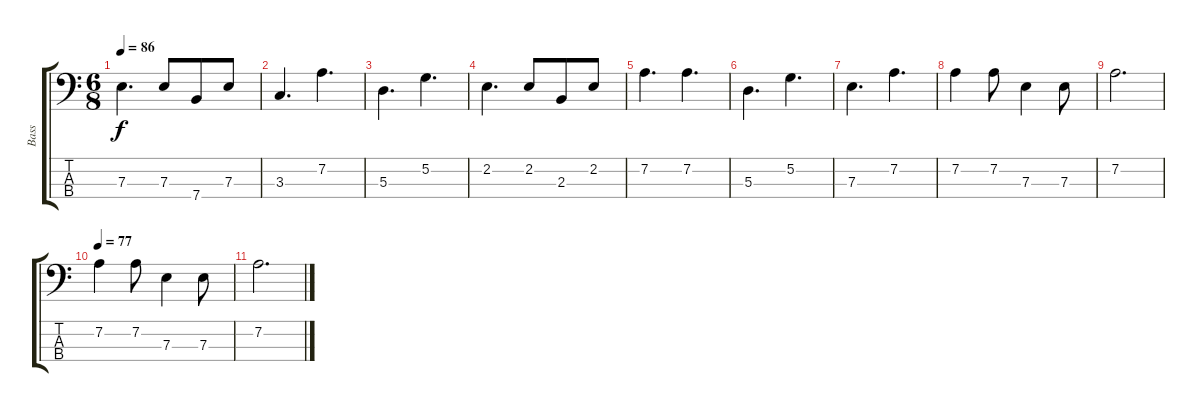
\track ("Bass" "Bass") {instrument electricbassfinger}
\staff {score tabs}
\tuning (G2 D2 A1 E1) {hide}
\ts (6 8)
\tempo 86
\clef f4
\ks c
7.3.4{d dy f} 7.3.8 7.4.8 7.3.8 |
3.3.4{d} 7.2.4{d} |
5.3.4{d} 5.2.4{d} |
2.2.4{d} 2.2.8 2.3.8 2.2.8 |
7.2.4{d} 7.2.4{d} |
5.3.4{d} 5.2.4{d} |
7.3.4{d} 7.2.4{d} |
7.2.4 7.2.8 7.3.4 7.3.8 |
7.2.2{d} |
\tempo 77
7.2.4 7.2.8 7.3.4 7.3.8 |
7.2.2{d}
